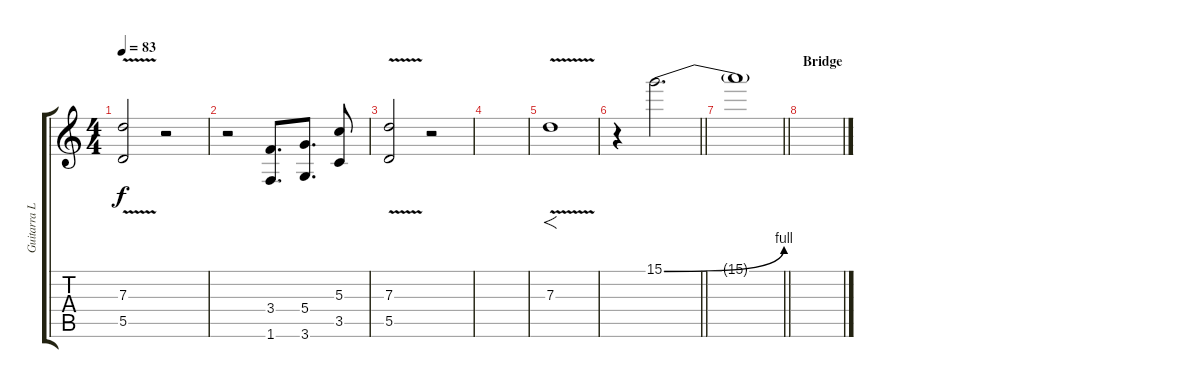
\track ("Guitarra Lead" "Guitarra L") {instrument overdrivenguitar}
\staff {score tabs}
\tuning (E4 B3 G3 D3 A2 E2) {hide}
\ts (4 4)
\tempo 83
\clef g2
\ks c
(7.3{v} 5.5{v}).2{dy f} r.2 |
r.2 (3.4 1.6).8{d} (5.4 3.6).8{d} (5.3 3.5).8 |
(7.3{v} 5.5{v}).2 r.2 |
|
7.3{v}.1{f} |
\barLineRight lightlight
r.4 15.1{be (bend 0 0 60 4)}.2{d volume 0} |
\barLineRight lightlight
15.1{t}.1 |
\section ("" "Bridge")
